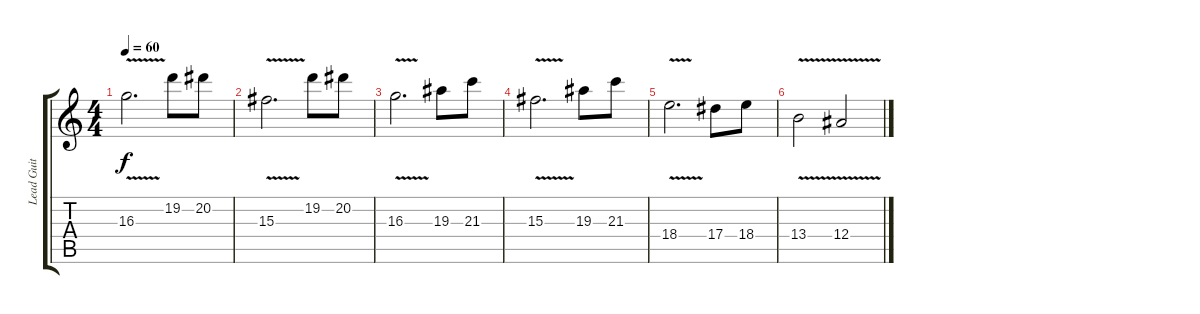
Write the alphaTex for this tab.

\track ("Lead Guit" "Lead Guit") {instrument electricguitarclean}
\staff {score tabs}
\tuning (C4 G3 Eb3 Bb2 F2 C2) {hide}
\ts (4 4)
\tempo 60
\clef g2
\ks c
16.3{v}.2{d dy f} 19.2.8 20.2.8 |
15.3{v}.2{d} 19.2.8 20.2.8 |
16.3{v}.2{d} 19.3.8 21.3.8 |
15.3{v}.2{d} 19.3.8 21.3.8 |
18.4{v}.2{d} 17.4.8 18.4.8 |
13.4{v}.2 12.4{v}.2
